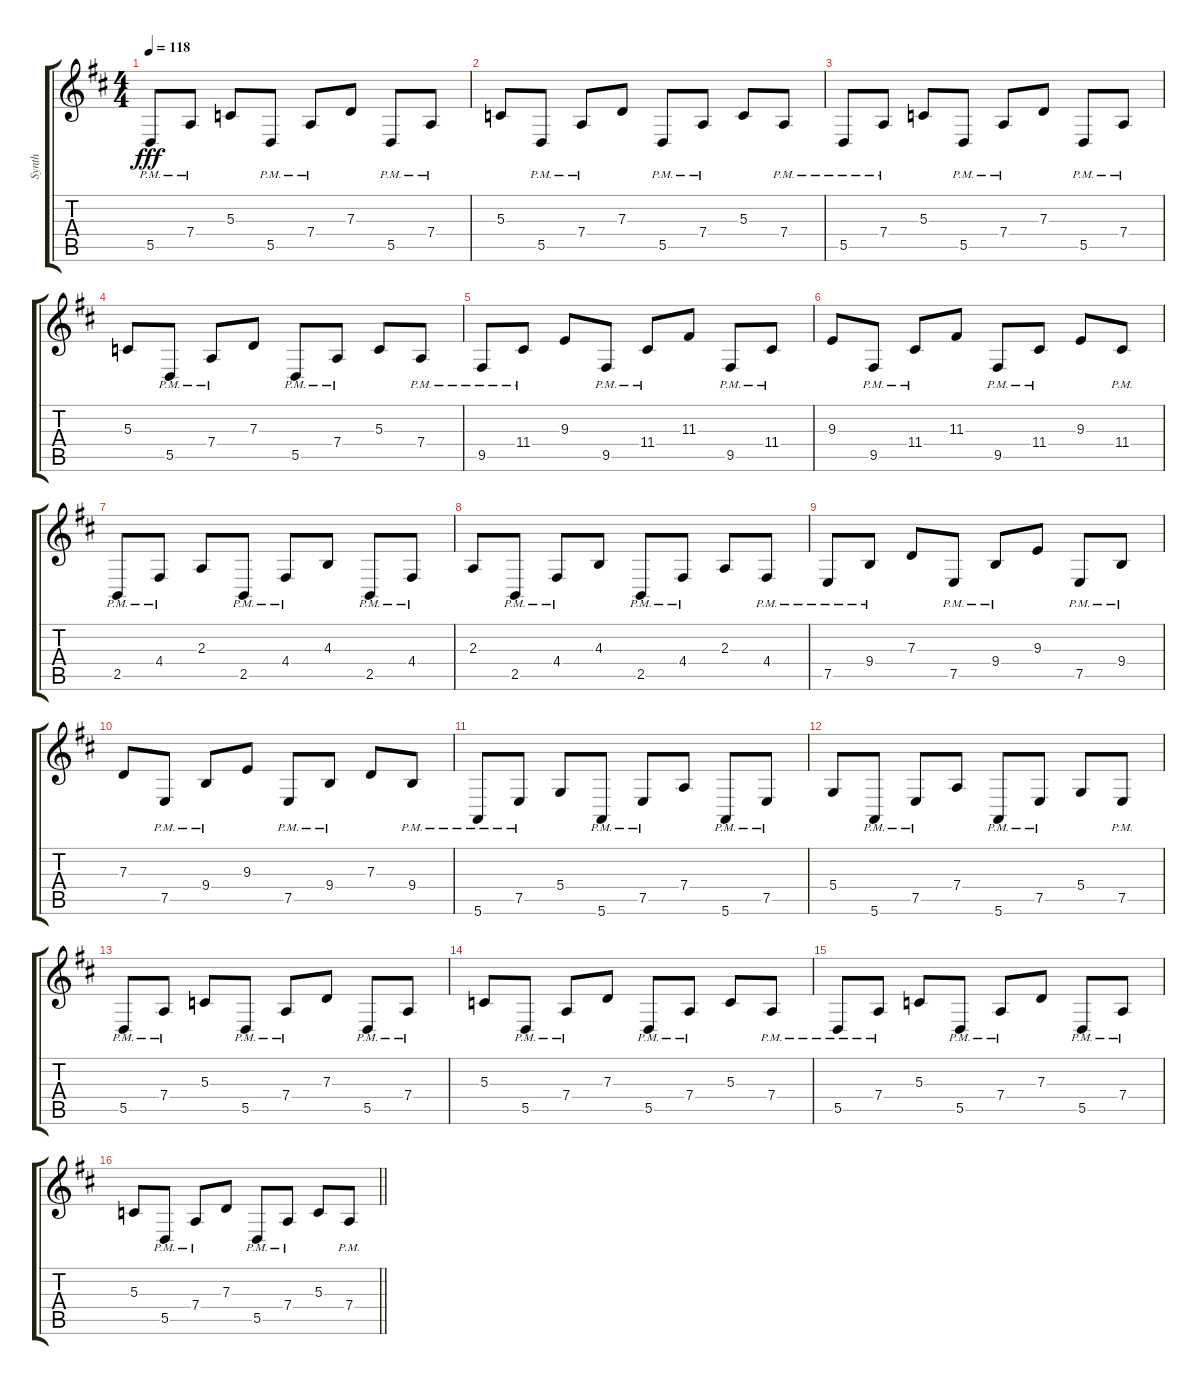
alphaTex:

\track ("Synth" "Synth") {instrument lead1square}
\staff {score tabs}
\tuning (E4 B3 G3 D3 A2 E2) {hide}
\ts (4 4)
\tempo 118
\clef g2
\ks d
5.5{pm}.8{dy fff} 7.4{pm}.8 5.3.8{instrument lead2sawtooth} 5.5{pm}.8{instrument lead1square} 7.4{pm}.8 7.3.8{instrument lead2sawtooth} 5.5{pm}.8{instrument lead1square} 7.4{pm}.8 |
5.3.8{instrument lead2sawtooth} 5.5{pm}.8{instrument lead1square} 7.4{pm}.8 7.3.8{instrument lead2sawtooth} 5.5{pm}.8{instrument lead1square} 7.4{pm}.8 5.3.8{instrument lead2sawtooth} 7.4{pm}.8{instrument lead1square} |
5.5{pm}.8 7.4{pm}.8 5.3.8{instrument lead2sawtooth} 5.5{pm}.8{instrument lead1square} 7.4{pm}.8 7.3.8{instrument lead2sawtooth} 5.5{pm}.8{instrument lead1square} 7.4{pm}.8 |
5.3.8{instrument lead2sawtooth} 5.5{pm}.8{instrument lead1square} 7.4{pm}.8 7.3.8{instrument lead2sawtooth} 5.5{pm}.8{instrument lead1square} 7.4{pm}.8 5.3.8{instrument lead2sawtooth} 7.4{pm}.8{instrument lead1square} |
9.5{pm}.8 11.4{pm}.8 9.3.8{instrument lead2sawtooth} 9.5{pm}.8{instrument lead1square} 11.4{pm}.8 11.3.8{instrument lead2sawtooth} 9.5{pm}.8{instrument lead1square} 11.4{pm}.8 |
9.3.8{instrument lead2sawtooth} 9.5{pm}.8{instrument lead1square} 11.4{pm}.8 11.3.8{instrument lead2sawtooth} 9.5{pm}.8{instrument lead1square} 11.4{pm}.8 9.3.8{instrument lead2sawtooth} 11.4{pm}.8{instrument lead1square} |
2.5{pm}.8 4.4{pm}.8 2.3.8{instrument lead2sawtooth} 2.5{pm}.8{instrument lead1square} 4.4{pm}.8 4.3.8{instrument lead2sawtooth} 2.5{pm}.8{instrument lead1square} 4.4{pm}.8 |
2.3.8{instrument lead2sawtooth} 2.5{pm}.8{instrument lead1square} 4.4{pm}.8 4.3.8{instrument lead2sawtooth} 2.5{pm}.8{instrument lead1square} 4.4{pm}.8 2.3.8{instrument lead2sawtooth} 4.4{pm}.8{instrument lead1square} |
7.5{pm}.8 9.4{pm}.8 7.3.8{instrument lead2sawtooth} 7.5{pm}.8{instrument lead1square} 9.4{pm}.8 9.3.8{instrument lead2sawtooth} 7.5{pm}.8{instrument lead1square} 9.4{pm}.8 |
7.3.8{instrument lead2sawtooth} 7.5{pm}.8{instrument lead1square} 9.4{pm}.8 9.3.8{instrument lead2sawtooth} 7.5{pm}.8{instrument lead1square} 9.4{pm}.8 7.3.8{instrument lead2sawtooth} 9.4{pm}.8{instrument lead1square} |
5.6{pm}.8 7.5{pm}.8 5.4.8{instrument lead2sawtooth} 5.6{pm}.8{instrument lead1square} 7.5{pm}.8 7.4.8{instrument lead2sawtooth} 5.6{pm}.8{instrument lead1square} 7.5{pm}.8 |
5.4.8{instrument lead2sawtooth} 5.6{pm}.8{instrument lead1square} 7.5{pm}.8 7.4.8{instrument lead2sawtooth} 5.6{pm}.8{instrument lead1square} 7.5{pm}.8 5.4.8{instrument lead2sawtooth} 7.5{pm}.8{instrument lead1square} |
5.5{pm}.8 7.4{pm}.8 5.3.8{instrument lead2sawtooth} 5.5{pm}.8{instrument lead1square} 7.4{pm}.8 7.3.8{instrument lead2sawtooth} 5.5{pm}.8{instrument lead1square} 7.4{pm}.8 |
5.3.8{instrument lead2sawtooth} 5.5{pm}.8{instrument lead1square} 7.4{pm}.8 7.3.8{instrument lead2sawtooth} 5.5{pm}.8{instrument lead1square} 7.4{pm}.8 5.3.8{instrument lead2sawtooth} 7.4{pm}.8{instrument lead1square} |
5.5{pm}.8 7.4{pm}.8 5.3.8{instrument lead2sawtooth} 5.5{pm}.8{instrument lead1square} 7.4{pm}.8 7.3.8{instrument lead2sawtooth} 5.5{pm}.8{instrument lead1square} 7.4{pm}.8 |
\barLineRight lightlight
5.3.8{instrument lead2sawtooth} 5.5{pm}.8{instrument lead1square} 7.4{pm}.8 7.3.8{instrument lead2sawtooth} 5.5{pm}.8{instrument lead1square} 7.4{pm}.8 5.3.8{instrument lead2sawtooth} 7.4{pm}.8{instrument lead1square}
